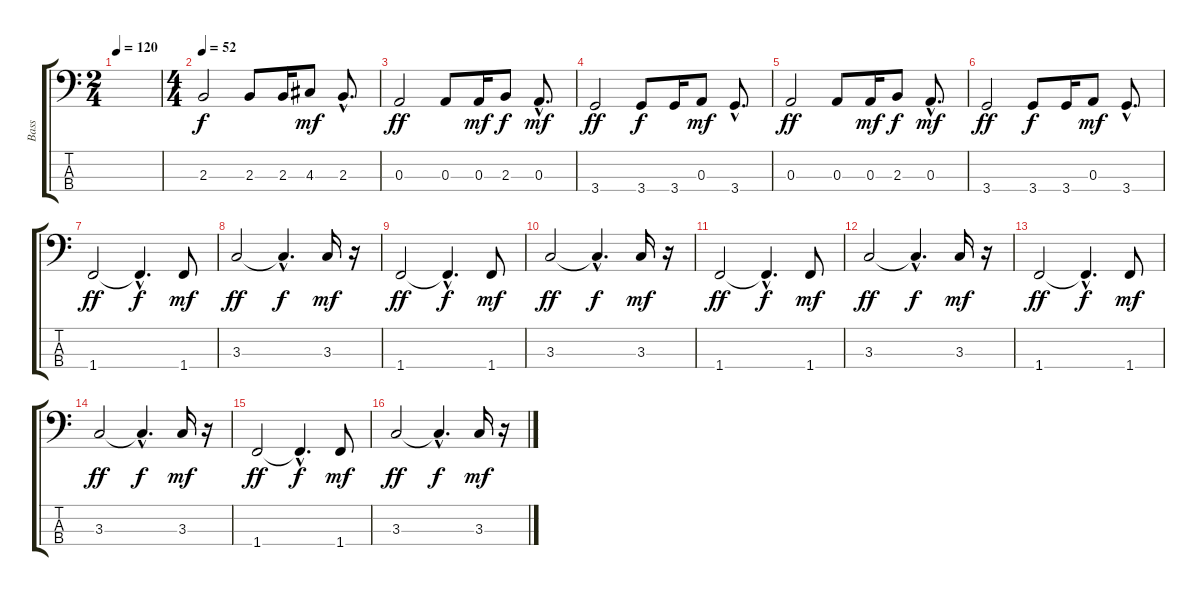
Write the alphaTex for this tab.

\track ("Bass" "Bass") {instrument fretlessbass}
\staff {score tabs}
\tuning (G2 D2 A1 E1) {hide}
\ts (2 4)
\tempo 120
\clef f4
\ks c
|
\ts (4 4)
\tempo 52
2.3.2 2.3.8{dy f} 2.3.16 4.3.8{dy mf} 2.3{hac}.8{d} |
0.3.2{dy ff} 0.3.8 0.3.16{dy mf} 2.3.8{dy f} 0.3{hac}.8{d dy mf} |
3.4.2{dy ff} 3.4.8{dy f} 3.4.16 0.3.8{dy mf} 3.4{hac}.8{d} |
0.3.2{dy ff} 0.3.8 0.3.16{dy mf} 2.3.8{dy f} 0.3{hac}.8{d dy mf} |
3.4.2{dy ff} 3.4.8{dy f} 3.4.16 0.3.8{dy mf} 3.4{hac}.8{d} |
1.4.2{dy ff} 1.4{hac t}.4{d dy f} 1.4.8{dy mf} |
3.3.2{dy ff} 3.3{hac t}.4{d dy f} 3.3.16{dy mf} r.16 |
1.4.2{dy ff} 1.4{hac t}.4{d dy f} 1.4.8{dy mf} |
3.3.2{dy ff} 3.3{hac t}.4{d dy f} 3.3.16{dy mf} r.16 |
1.4.2{dy ff} 1.4{hac t}.4{d dy f} 1.4.8{dy mf} |
3.3.2{dy ff} 3.3{hac t}.4{d dy f} 3.3.16{dy mf} r.16 |
1.4.2{dy ff} 1.4{hac t}.4{d dy f} 1.4.8{dy mf} |
3.3.2{dy ff} 3.3{hac t}.4{d dy f} 3.3.16{dy mf} r.16 |
1.4.2{dy ff} 1.4{hac t}.4{d dy f} 1.4.8{dy mf} |
3.3.2{dy ff} 3.3{hac t}.4{d dy f} 3.3.16{dy mf} r.16
